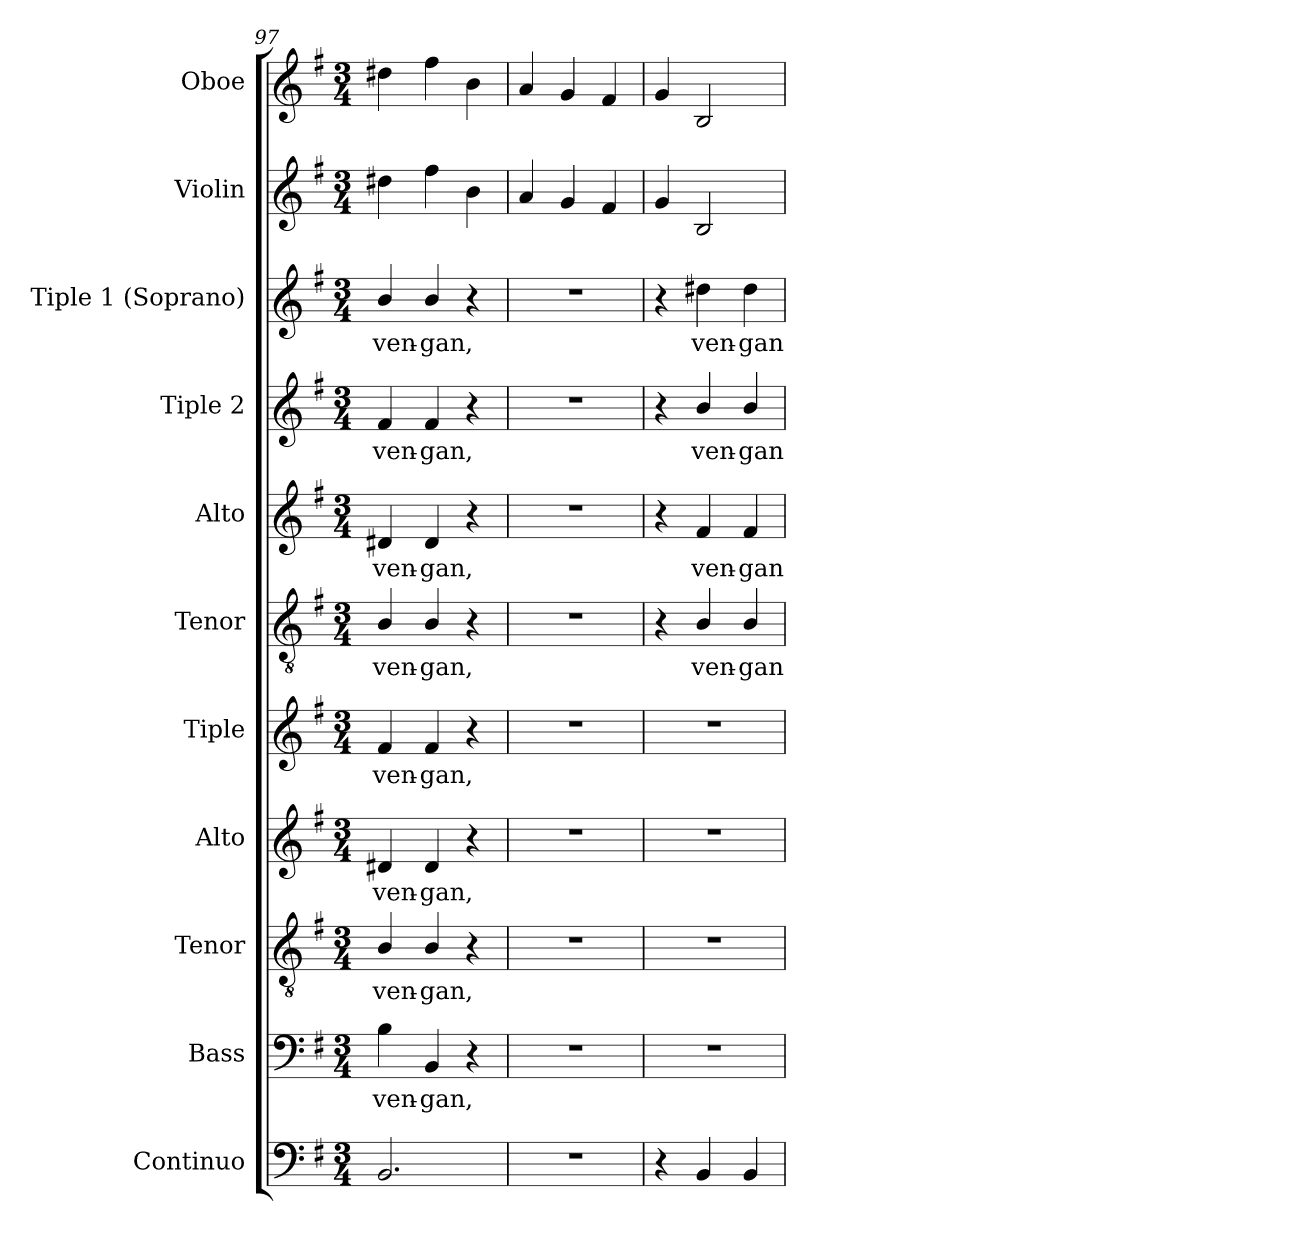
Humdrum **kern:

**kern	**kern	**text	**kern	**text	**kern	**text	**kern	**text	**kern	**text	**kern	**text	**kern	**text	**kern	**text	**kern	**kern
*part11	*part10	*part10	*part9	*part9	*part8	*part8	*part7	*part7	*part6	*part6	*part5	*part5	*part4	*part4	*part3	*part3	*part2	*part1
*staff11	*staff10	*staff10	*staff9	*staff9	*staff8	*staff8	*staff7	*staff7	*staff6	*staff6	*staff5	*staff5	*staff4	*staff4	*staff3	*staff3	*staff2	*staff1
*I"Continuo	*I"Bass	*	*I"Tenor	*	*I"Alto	*	*I"Tiple	*	*I"Tenor	*	*I"Alto	*	*I"Tiple 2	*	*I"Tiple 1 (Soprano)	*	*I"Violin	*I"Oboe
*I'Cont.	*I'B.	*	*I'T.	*	*I'A.	*	*	*	*I'T.	*	*I'A.	*	*	*	*I'S1.	*	*I'Vln.	*I'Ob.
*clefF4	*clefF4	*	*clefGv2	*	*clefG2	*	*clefG2	*	*clefGv2	*	*clefG2	*	*clefG2	*	*clefG2	*	*clefG2	*clefG2
*	*	*	*ITrd7c12	*	*	*	*	*	*ITrd7c12	*	*	*	*	*	*	*	*	*
*k[f#]	*k[f#]	*	*k[f#]	*	*k[f#]	*	*k[f#]	*	*k[f#]	*	*k[f#]	*	*k[f#]	*	*k[f#]	*	*k[f#]	*k[f#]
*G:	*G:	*	*G:	*	*G:	*	*G:	*	*G:	*	*G:	*	*G:	*	*G:	*	*G:	*G:
*M3/4	*M3/4	*	*M3/4	*	*M3/4	*	*M3/4	*	*M3/4	*	*M3/4	*	*M3/4	*	*M3/4	*	*M3/4	*M3/4
=97	=97	=97	=97	=97	=97	=97	=97	=97	=97	=97	=97	=97	=97	=97	=97	=97	=97	=97
!	!	!LO:LY:b:color=#000000	!	!	!	!	!	!	!	!	!	!	!	!	!	!	!	!
!	!	!	!	!LO:LY:b:color=#000000	!	!	!	!	!	!	!	!	!	!	!	!	!	!
!	!	!	!	!	!	!LO:LY:b:color=#000000	!	!	!	!	!	!	!	!	!	!	!	!
!	!	!	!	!	!	!	!	!LO:LY:b:color=#000000	!	!	!	!	!	!	!	!	!	!
!	!	!	!	!	!	!	!	!	!	!LO:LY:b:color=#000000	!	!	!	!	!	!	!	!
!	!	!	!	!	!	!	!	!	!	!	!	!LO:LY:b:color=#000000	!	!	!	!	!	!
!	!	!	!	!	!	!	!	!	!	!	!	!	!	!LO:LY:b:color=#000000	!	!	!	!
!	!	!	!	!	!	!	!	!	!	!	!	!	!	!	!	!LO:LY:b:color=#000000	!	!
2.BBi/	4Bi\	ven-	4BBi/	ven-	4d#Xi/	ven-	4f#i/	ven-	4BBi/	ven-	4d#Xi/	ven-	4f#i/	ven-	4bi/	ven-	4dd#Xi\	4dd#Xi\
!	!	!LO:LY:b:color=#000000	!	!	!	!	!	!	!	!	!	!	!	!	!	!	!	!
!	!	!	!	!LO:LY:b:color=#000000	!	!	!	!	!	!	!	!	!	!	!	!	!	!
!	!	!	!	!	!	!LO:LY:b:color=#000000	!	!	!	!	!	!	!	!	!	!	!	!
!	!	!	!	!	!	!	!	!LO:LY:b:color=#000000	!	!	!	!	!	!	!	!	!	!
!	!	!	!	!	!	!	!	!	!	!LO:LY:b:color=#000000	!	!	!	!	!	!	!	!
!	!	!	!	!	!	!	!	!	!	!	!	!LO:LY:b:color=#000000	!	!	!	!	!	!
!	!	!	!	!	!	!	!	!	!	!	!	!	!	!LO:LY:b:color=#000000	!	!	!	!
!	!	!	!	!	!	!	!	!	!	!	!	!	!	!	!	!LO:LY:b:color=#000000	!	!
.	4BBi/	-gan,	4BBi/	-gan,	4d#i/	-gan,	4f#i/	-gan,	4BBi/	-gan,	4d#i/	-gan,	4f#i/	-gan,	4bi/	-gan,	4ff#i\	4ff#i\
.	4r	.	4r	.	4r	.	4r	.	4r	.	4r	.	4r	.	4r	.	4bi\	4bi\
=98	=98	=98	=98	=98	=98	=98	=98	=98	=98	=98	=98	=98	=98	=98	=98	=98	=98	=98
!LO:N:vis=1	!LO:N:vis=1	!	!LO:N:vis=1	!	!LO:N:vis=1	!	!LO:N:vis=1	!	!LO:N:vis=1	!	!LO:N:vis=1	!	!LO:N:vis=1	!	!LO:N:vis=1	!	!	!
2.r	2.r	.	2.r	.	2.r	.	2.r	.	2.r	.	2.r	.	2.r	.	2.r	.	4ai/	4ai/
.	.	.	.	.	.	.	.	.	.	.	.	.	.	.	.	.	4gi/	4gi/
.	.	.	.	.	.	.	.	.	.	.	.	.	.	.	.	.	4f#i/	4f#i/
=99	=99	=99	=99	=99	=99	=99	=99	=99	=99	=99	=99	=99	=99	=99	=99	=99	=99	=99
!	!LO:N:vis=1	!	!LO:N:vis=1	!	!LO:N:vis=1	!	!LO:N:vis=1	!	!	!	!	!	!	!	!	!	!	!
4r	2.r	.	2.r	.	2.r	.	2.r	.	4r	.	4r	.	4r	.	4r	.	4gi/	4gi/
!	!	!	!	!	!	!	!	!	!	!LO:LY:b:color=#000000	!	!	!	!	!	!	!	!
!	!	!	!	!	!	!	!	!	!	!	!	!LO:LY:b:color=#000000	!	!	!	!	!	!
!	!	!	!	!	!	!	!	!	!	!	!	!	!	!LO:LY:b:color=#000000	!	!	!	!
!	!	!	!	!	!	!	!	!	!	!	!	!	!	!	!	!LO:LY:b:color=#000000	!	!
4BBi/	.	.	.	.	.	.	.	.	4BBi/	ven-	4f#i/	ven-	4bi/	ven-	4dd#Xi\	ven-	2Bi/	2Bi/
!	!	!	!	!	!	!	!	!	!	!LO:LY:b:color=#000000	!	!	!	!	!	!	!	!
!	!	!	!	!	!	!	!	!	!	!	!	!LO:LY:b:color=#000000	!	!	!	!	!	!
!	!	!	!	!	!	!	!	!	!	!	!	!	!	!LO:LY:b:color=#000000	!	!	!	!
!	!	!	!	!	!	!	!	!	!	!	!	!	!	!	!	!LO:LY:b:color=#000000	!	!
4BBi/	.	.	.	.	.	.	.	.	4BBi/	-gan	4f#i/	-gan	4bi/	-gan	4dd#i\	-gan	.	.
=	=	=	=	=	=	=	=	=	=	=	=	=	=	=	=	=	=	=
*-	*-	*-	*-	*-	*-	*-	*-	*-	*-	*-	*-	*-	*-	*-	*-	*-	*-	*-
